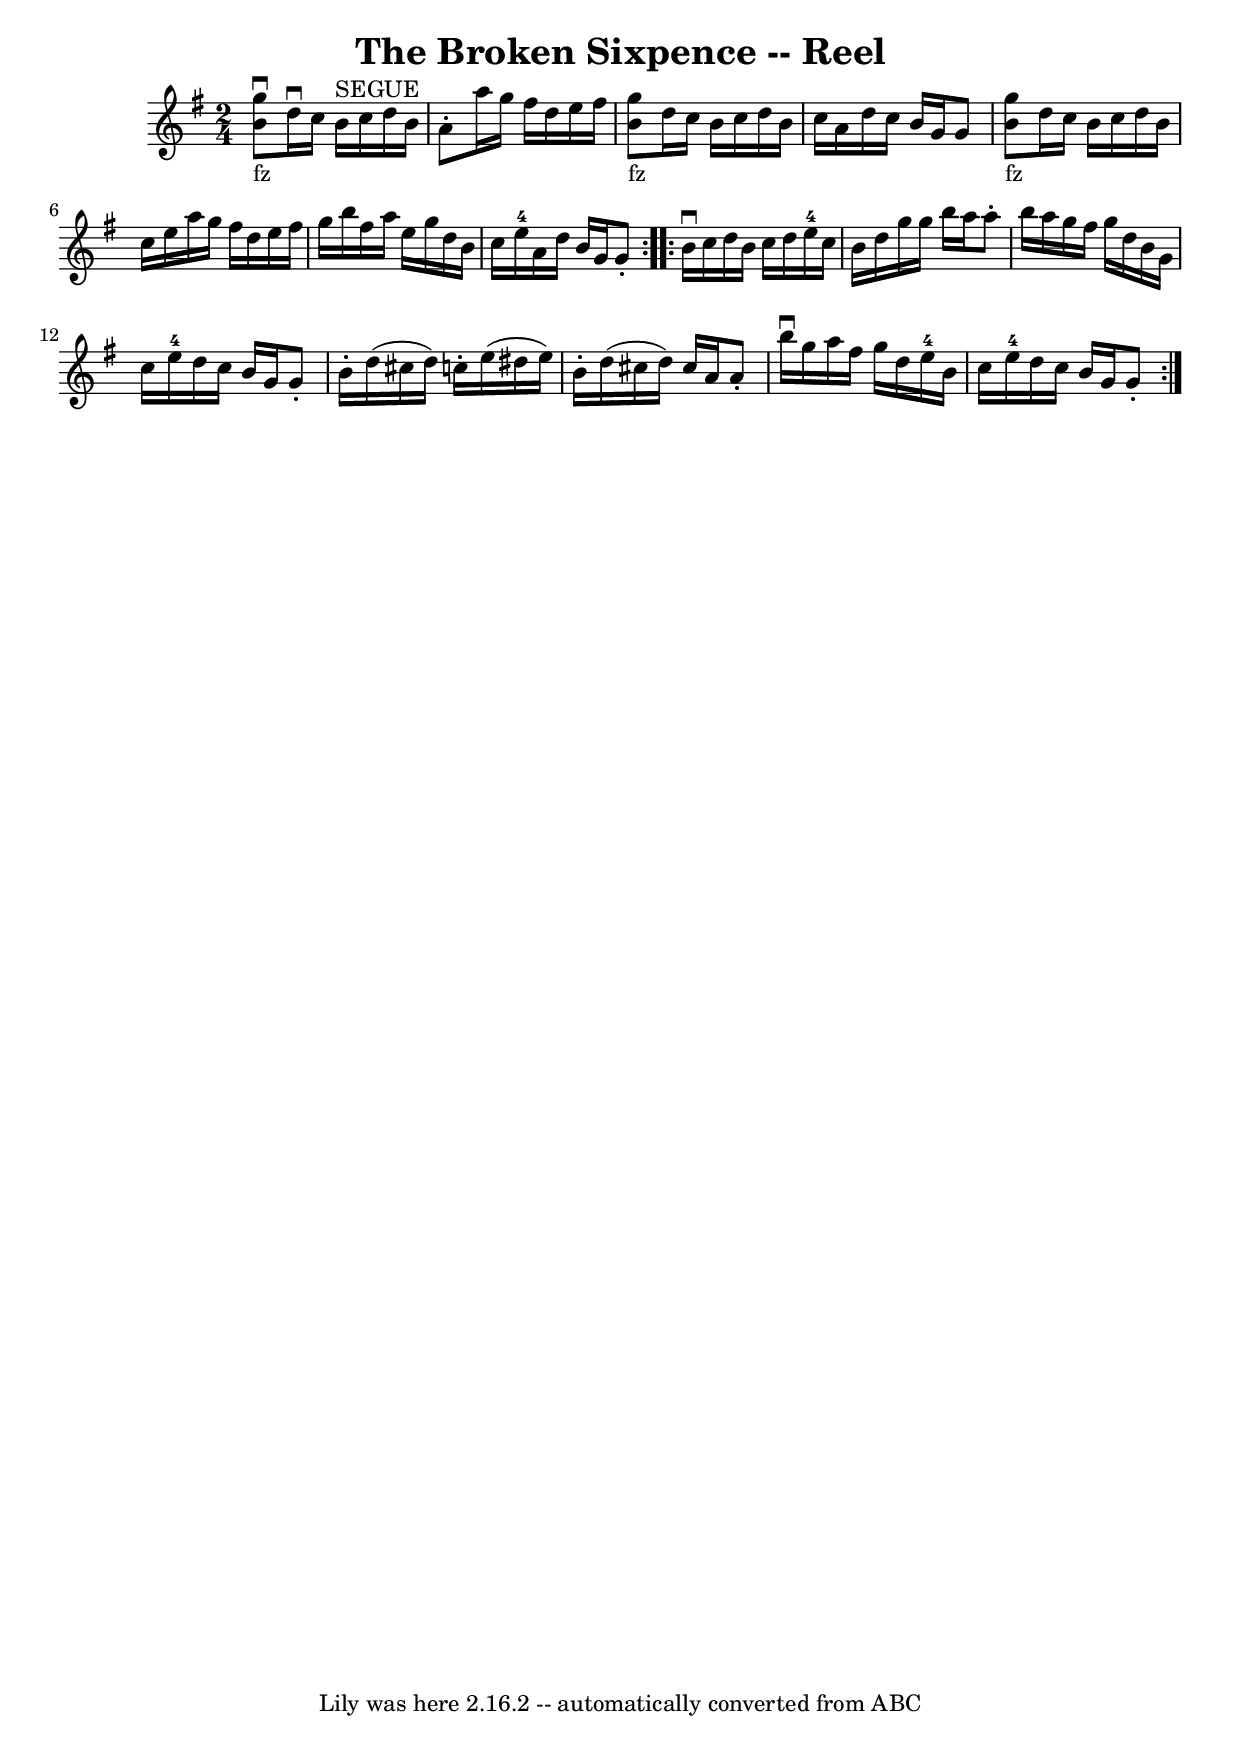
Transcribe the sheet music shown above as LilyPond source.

\version "2.7.40"
\include "Mammoth.ily"
\header {
	book = "Ryan's Mammoth Collection"
	crossRefNumber = "1"
	footnotes = "\\\\394"
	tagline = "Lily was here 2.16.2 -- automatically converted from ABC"
	title = "The Broken Sixpence -- Reel"
}
voicedefault =  {
\set Score.defaultBarType = "empty"

\repeat volta 2 {
\time 2/4 \key g \major     << b'8_"fz"^\downbow g''8   >> d''16^\downbow 
 c''16 b'16^"SEGUE" c''16 d''16 b'16    |
 a'8 -.   
a''16 g''16 fis''16 d''16 e''16 fis''16    |
       <<   
b'8_"fz" g''8   >> d''16 c''16 b'16 c''16 d''16 b'16    
|
 c''16 a'16 d''16 c''16 b'16 g'16 g'8    |
   
  << b'8_"fz" g''8   >> d''16 c''16 b'16 c''16 d''16 b'16   
 |
 c''16 e''16 a''16 g''16 fis''16 d''16 e''16    
fis''16    |
 g''16 b''16 fis''16 a''16 e''16 g''16    
d''16 b'16    |
 c''16 e''16-4 a'16 d''16 b'16 g'16 
 g'8 -.   }     \repeat volta 2 { b'16^\downbow c''16 d''16 b'16   
 c''16 d''16 e''16-4 c''16    |
 b'16 d''16 g''16    
g''16 b''16 a''16 a''8 -.   |
 b''16 a''16 g''16    
fis''16 g''16 d''16 b'16 g'16    |
 c''16 e''16-4   
d''16 c''16 b'16 g'16 g'8 -.   |
 b'16 -. d''16 (
cis''16 d''16) c''!16 -. e''16 (dis''16 e''16)   |
   
b'16 -. d''16 (cis''16 d''16) cis''16 a'16 a'8 -.   |
 
 b''16^\downbow g''16 a''16 fis''16 g''16 d''16 e''16-4   
b'16    |
 c''16 e''16-4 d''16 c''16 b'16 g'16    
g'8 -.   }   
}

\score{
    <<

	\context Staff="default"
	{
	    \voicedefault 
	}

    >>
	\layout {
	}
	\midi {}
}
